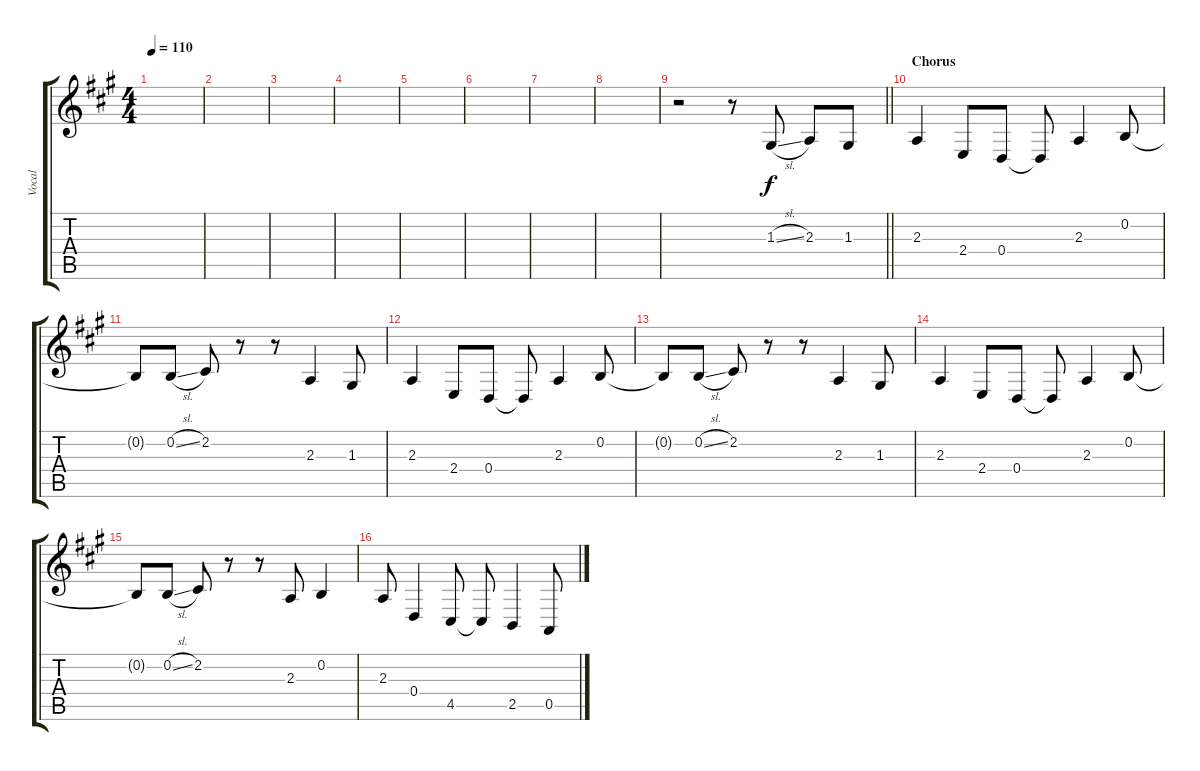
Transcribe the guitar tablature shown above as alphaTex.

\track ("Vocal" "Vocal") {mute instrument tenorsax}
\staff {score tabs}
\tuning (E4 B3 G3 D3 A2 E2) {hide}
\ts (4 4)
\tempo 110
\clef g2
\ks f#minor
|
|
|
|
|
|
|
|
\barLineRight lightlight
r.2 r.8 1.3{sl}.8 2.3.8 1.3.8 |
\section ("" "Chorus")
2.3.4{dy f} 2.4.8 0.4.8 0.4{t}.8 2.3.4 0.2.8 |
0.2{t}.8 0.2{sl}.8 2.2.8 r.8 r.8 2.3.4 1.3.8 |
2.3.4 2.4.8 0.4.8 0.4{t}.8 2.3.4 0.2.8 |
0.2{t}.8 0.2{sl}.8 2.2.8 r.8 r.8 2.3.4 1.3.8 |
2.3.4 2.4.8 0.4.8 0.4{t}.8 2.3.4 0.2.8 |
0.2{t}.8 0.2{sl}.8 2.2.8 r.8 r.8 2.3.8 0.2.4 |
2.3.8 0.4.4 4.5.8 4.5{t}.8 2.5.4 0.5{sl}.8
